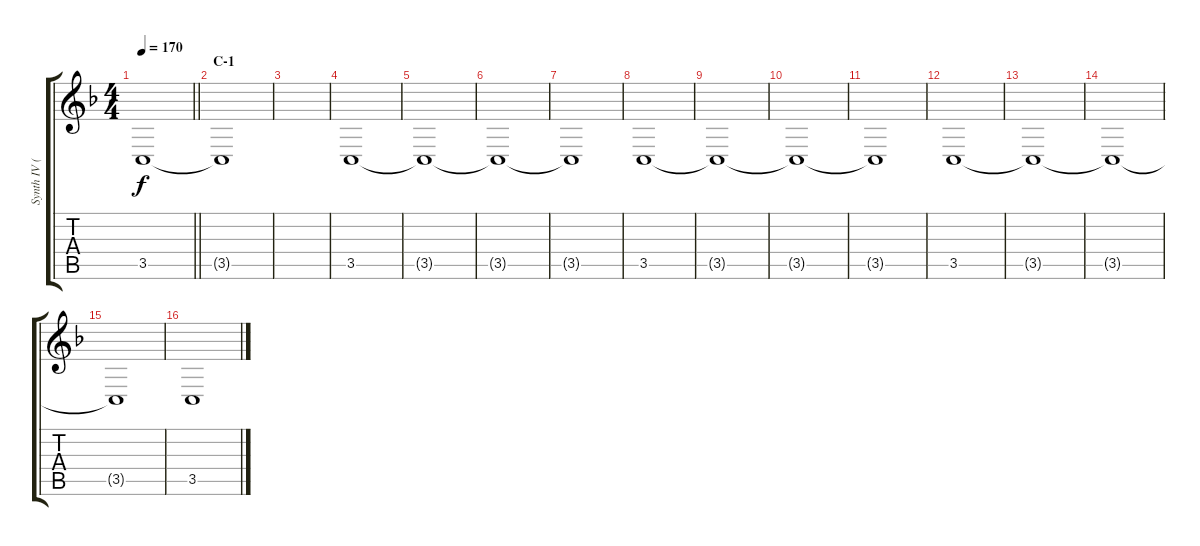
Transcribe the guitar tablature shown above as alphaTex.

\track ("Synth IV (Kotobuki Tsumugi)" "Synth IV (") {instrument drawbarorgan}
\staff {score tabs}
\tuning (E4 B3 G3 D3 A2 E2) {hide}
\ts (4 4)
\tempo 170
\clef g2
\barLineRight lightlight
\ks f
3.5{t}.1{dy f} |
\section ("" "C-1")
3.5{t}.1 |
|
3.5.1 |
3.5{t}.1 |
3.5{t}.1 |
3.5{t}.1 |
3.5.1 |
3.5{t}.1 |
3.5{t}.1 |
3.5{t}.1 |
3.5.1 |
3.5{t}.1 |
3.5{t}.1 |
3.5{t}.1 |
3.5.1
